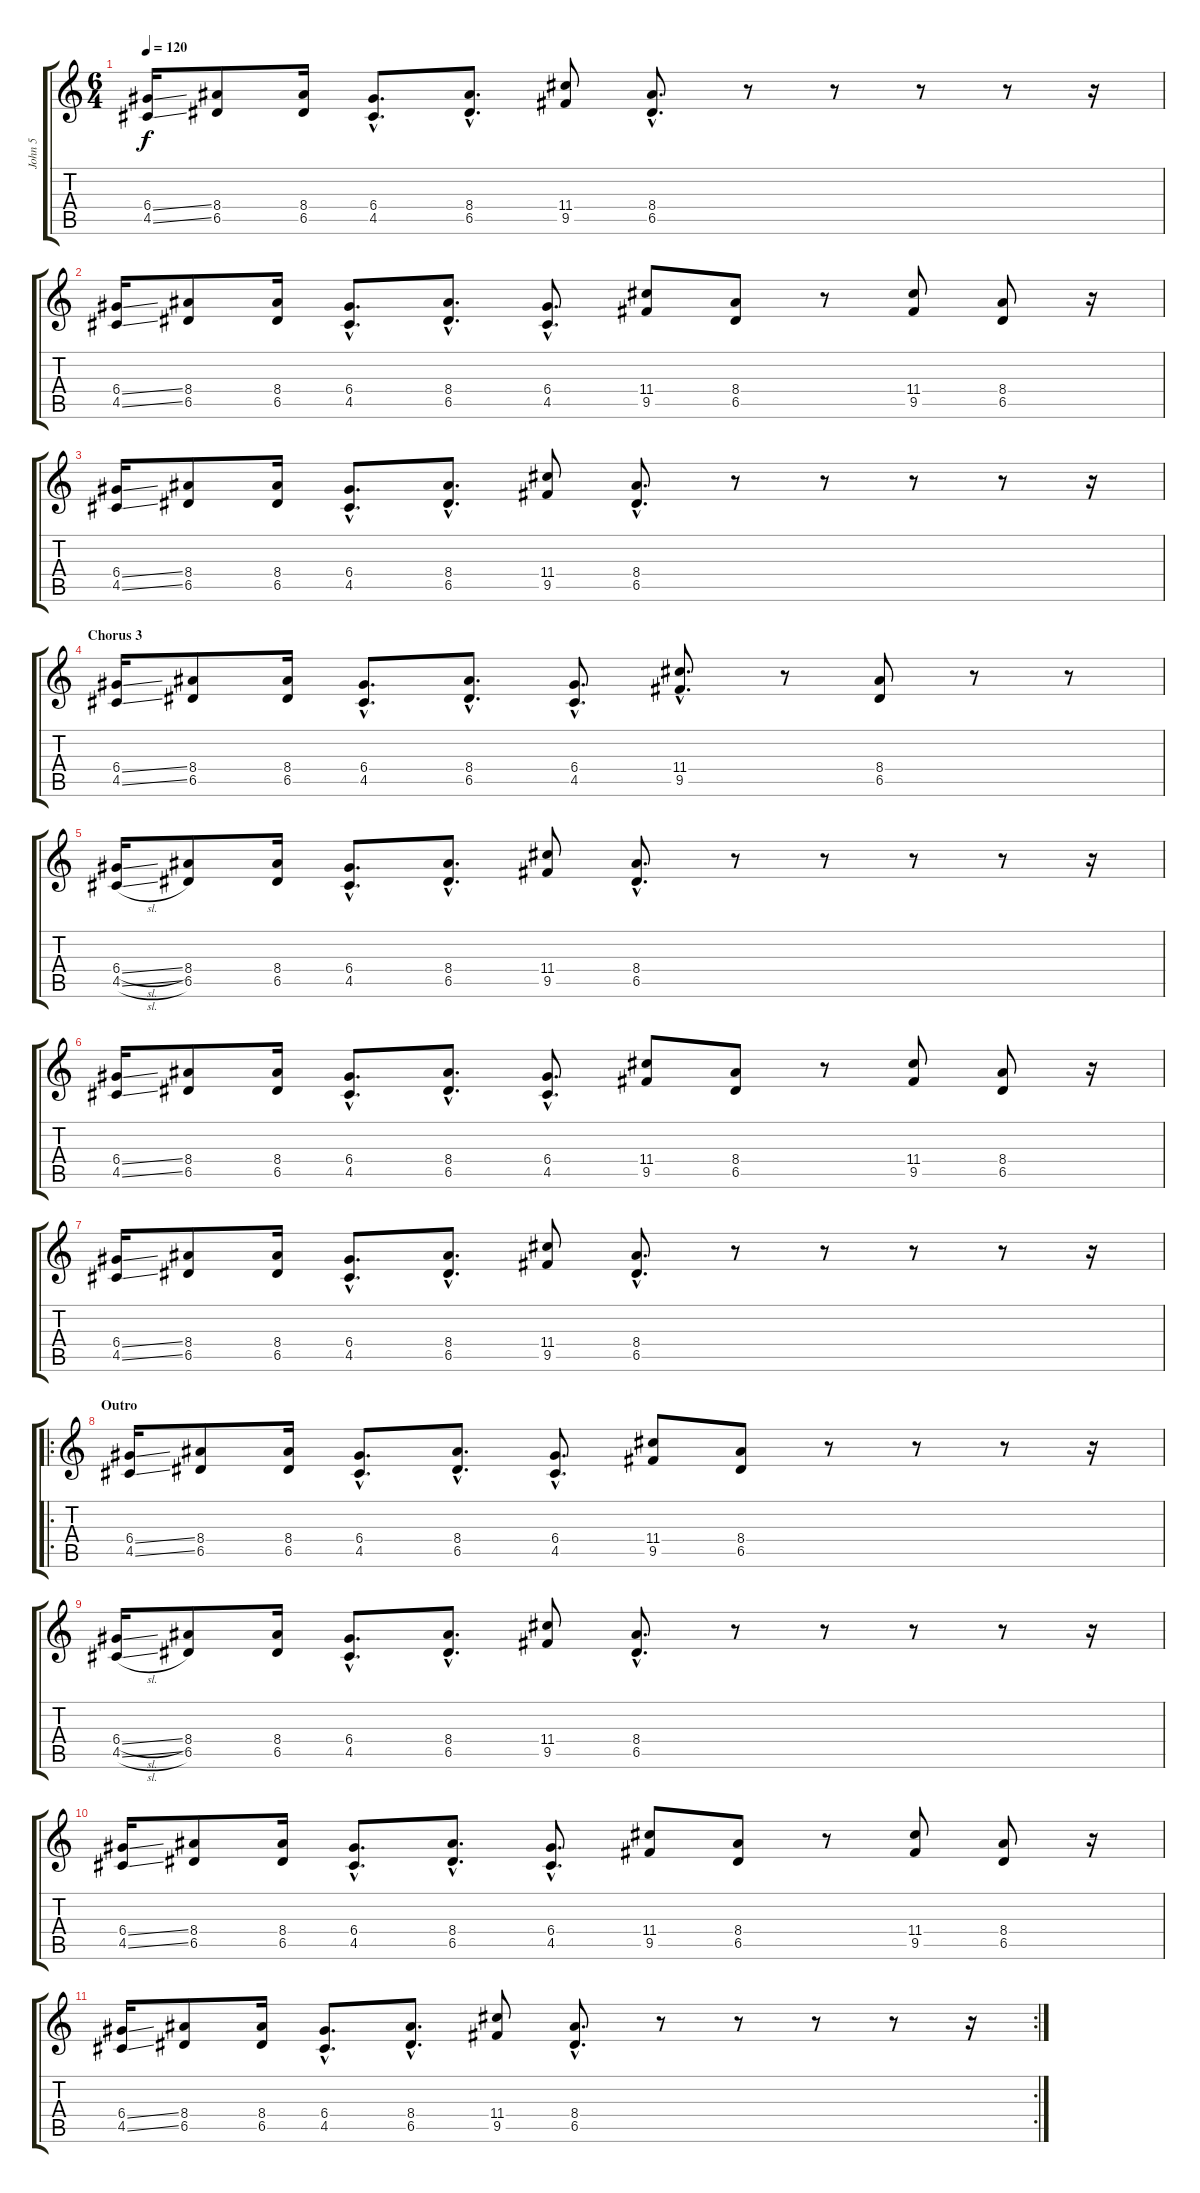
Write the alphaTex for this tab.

\track ("John 5" "John 5") {instrument distortionguitar}
\staff {score tabs}
\tuning (E4 B3 G3 D3 A2 D2) {hide}
\ts (6 4)
\tempo 120
\clef g2
\ks c
(6.4{ss} 4.5{ss}).16{dy f} (8.4 6.5).8 (8.4 6.5).16 (6.4{hac} 4.5{hac}).8{d} (8.4{hac} 6.5{hac}).8{d} (11.4 9.5).8 (8.4{hac} 6.5{hac}).8{d} r.8 r.8 r.8 r.8 r.16 |
(6.4{ss} 4.5{ss}).16 (8.4 6.5).8 (8.4 6.5).16 (6.4{hac} 4.5{hac}).8{d} (8.4{hac} 6.5{hac}).8{d} (6.4{hac} 4.5{hac}).8{d} (11.4 9.5).8 (8.4 6.5).8 r.8 (11.4 9.5).8 (8.4 6.5).8 r.16 |
(6.4{ss} 4.5{ss}).16 (8.4 6.5).8 (8.4 6.5).16 (6.4{hac} 4.5{hac}).8{d} (8.4{hac} 6.5{hac}).8{d} (11.4 9.5).8 (8.4{hac} 6.5{hac}).8{d} r.8 r.8 r.8 r.8 r.16 |
\section ("" "Chorus 3")
(6.4{ss} 4.5{ss}).16 (8.4 6.5).8 (8.4 6.5).16 (6.4{hac} 4.5{hac}).8{d} (8.4{hac} 6.5{hac}).8{d} (6.4{hac} 4.5{hac}).8{d} (11.4{hac} 9.5{hac}).8{d} r.8 (8.4 6.5).8 r.8 r.8 |
(6.4{sl} 4.5{sl}).16 (8.4 6.5).8 (8.4 6.5).16 (6.4{hac} 4.5{hac}).8{d} (8.4{hac} 6.5{hac}).8{d} (11.4 9.5).8 (8.4{hac} 6.5{hac}).8{d} r.8 r.8 r.8 r.8 r.16 |
(6.4{ss} 4.5{ss}).16 (8.4 6.5).8 (8.4 6.5).16 (6.4{hac} 4.5{hac}).8{d} (8.4{hac} 6.5{hac}).8{d} (6.4{hac} 4.5{hac}).8{d} (11.4 9.5).8 (8.4 6.5).8 r.8 (11.4 9.5).8 (8.4 6.5).8 r.16 |
(6.4{ss} 4.5{ss}).16 (8.4 6.5).8 (8.4 6.5).16 (6.4{hac} 4.5{hac}).8{d} (8.4{hac} 6.5{hac}).8{d} (11.4 9.5).8 (8.4{hac} 6.5{hac}).8{d} r.8 r.8 r.8 r.8 r.16 |
\ro
\section ("" "Outro")
(6.4{ss} 4.5{ss}).16{volume 13} (8.4 6.5).8 (8.4 6.5).16 (6.4{hac} 4.5{hac}).8{d} (8.4{hac} 6.5{hac}).8{d} (6.4{hac} 4.5{hac}).8{d} (11.4 9.5).8 (8.4 6.5).8 r.8 r.8 r.8 r.16 |
(6.4{sl} 4.5{sl}).16{volume 12} (8.4 6.5).8 (8.4 6.5).16 (6.4{hac} 4.5{hac}).8{d} (8.4{hac} 6.5{hac}).8{d} (11.4 9.5).8 (8.4{hac} 6.5{hac}).8{d} r.8 r.8 r.8 r.8 r.16 |
(6.4{ss} 4.5{ss}).16 (8.4 6.5).8 (8.4 6.5).16 (6.4{hac} 4.5{hac}).8{d} (8.4{hac} 6.5{hac}).8{d} (6.4{hac} 4.5{hac}).8{d} (11.4 9.5).8 (8.4 6.5).8 r.8 (11.4 9.5).8 (8.4 6.5).8 r.16 |
\rc 2
(6.4{ss} 4.5{ss}).16 (8.4 6.5).8 (8.4 6.5).16 (6.4{hac} 4.5{hac}).8{d} (8.4{hac} 6.5{hac}).8{d} (11.4 9.5).8 (8.4{hac} 6.5{hac}).8{d} r.8 r.8 r.8 r.8 r.16
